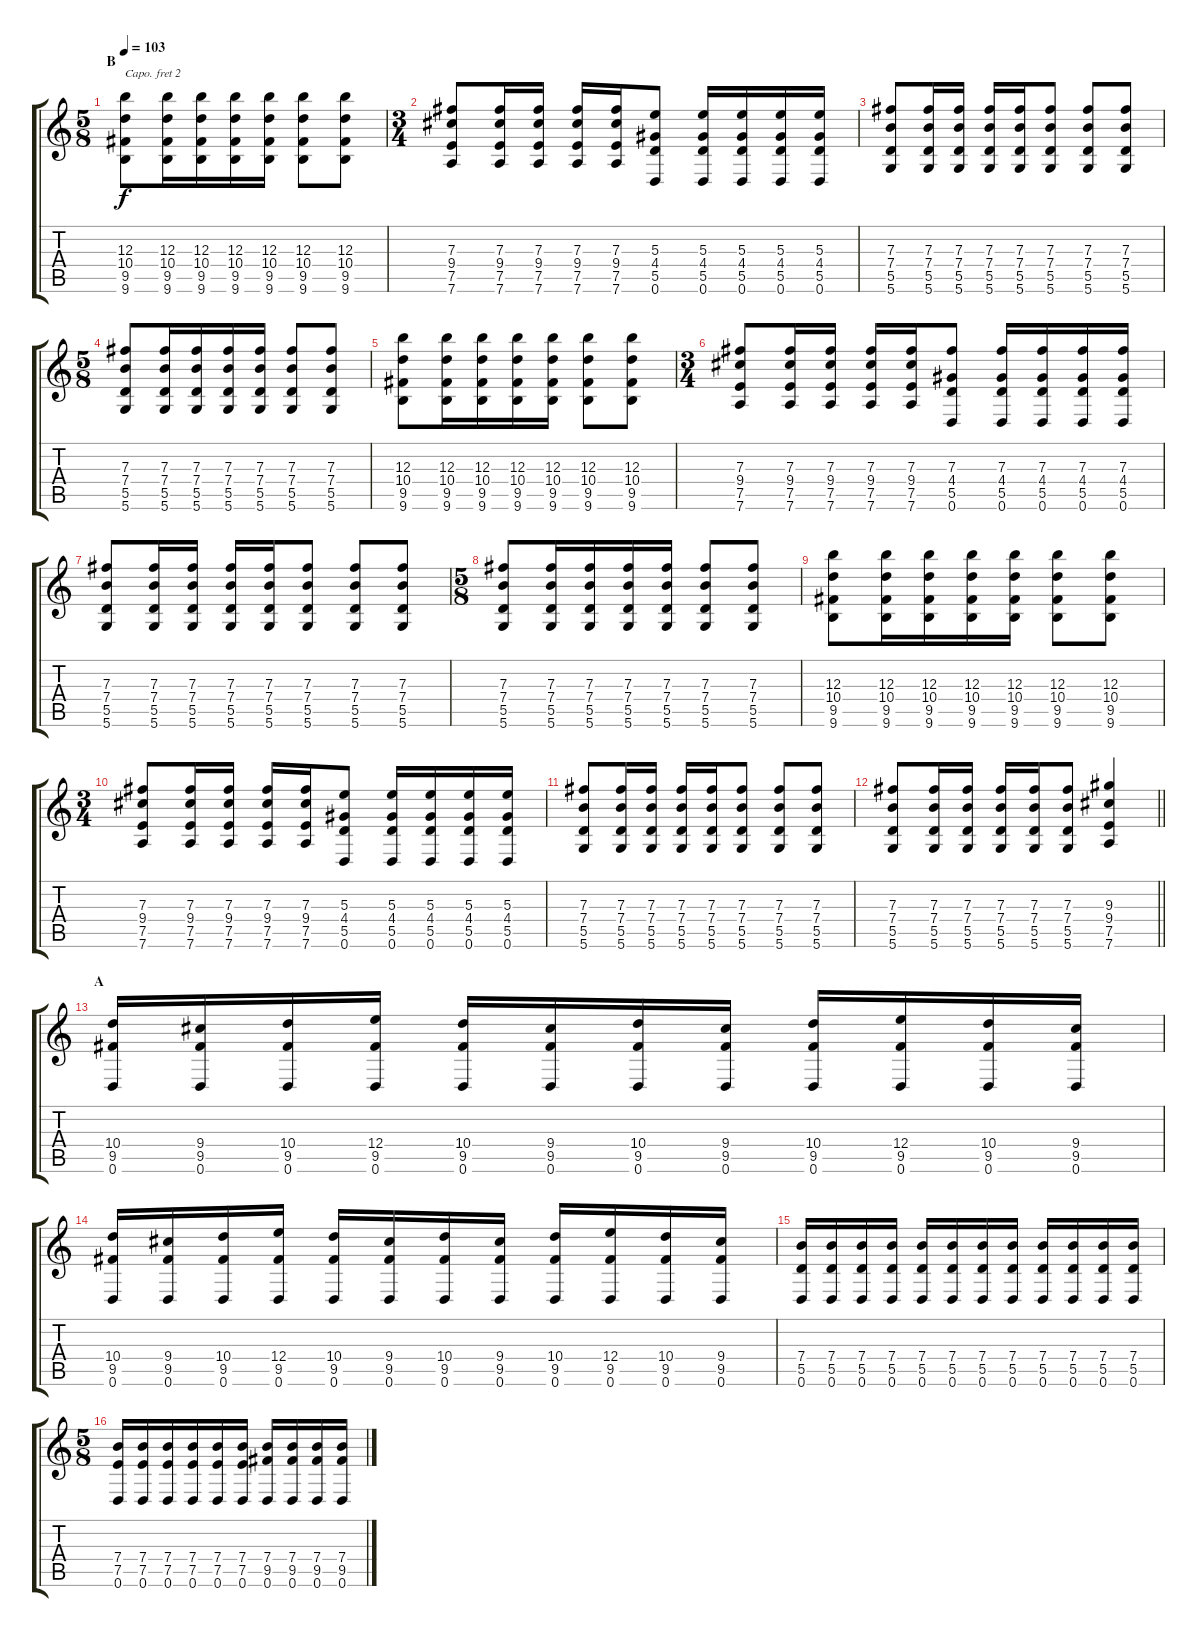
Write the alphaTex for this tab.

\track "" {instrument overdrivenguitar}
\staff {score tabs}
\capo 2
\tuning (G4 E4 A3 D3 G2 C2) {hide}
\ts (5 8)
\section ("" "B")
\tempo 103
\clef g2
\ks c
(12.3 10.4 9.5 9.6).8{dy f} (12.3 10.4 9.5 9.6).16 (12.3 10.4 9.5 9.6).16 (12.3 10.4 9.5 9.6).16 (12.3 10.4 9.5 9.6).16 (12.3 10.4 9.5 9.6).8 (12.3 10.4 9.5 9.6).8 |
\ts (3 4)
(7.3 9.4 7.5 7.6).8 (7.3 9.4 7.5 7.6).16 (7.3 9.4 7.5 7.6).16 (7.3 9.4 7.5 7.6).16 (7.3 9.4 7.5 7.6).16 (5.3 4.4 5.5 0.6).8 (5.3 4.4 5.5 0.6).16 (5.3 4.4 5.5 0.6).16 (5.3 4.4 5.5 0.6).16 (5.3 4.4 5.5 0.6).16 |
(7.3 7.4 5.5 5.6).8 (7.3 7.4 5.5 5.6).16 (7.3 7.4 5.5 5.6).16 (7.3 7.4 5.5 5.6).16 (7.3 7.4 5.5 5.6).16 (7.3 7.4 5.5 5.6).8 (7.3 7.4 5.5 5.6).8 (7.3 7.4 5.5 5.6).8 |
\ts (5 8)
(7.3 7.4 5.5 5.6).8 (7.3 7.4 5.5 5.6).16 (7.3 7.4 5.5 5.6).16 (7.3 7.4 5.5 5.6).16 (7.3 7.4 5.5 5.6).16 (7.3 7.4 5.5 5.6).8 (7.3 7.4 5.5 5.6).8 |
(12.3 10.4 9.5 9.6).8 (12.3 10.4 9.5 9.6).16 (12.3 10.4 9.5 9.6).16 (12.3 10.4 9.5 9.6).16 (12.3 10.4 9.5 9.6).16 (12.3 10.4 9.5 9.6).8 (12.3 10.4 9.5 9.6).8 |
\ts (3 4)
(7.3 9.4 7.5 7.6).8 (7.3 9.4 7.5 7.6).16 (7.3 9.4 7.5 7.6).16 (7.3 9.4 7.5 7.6).16 (7.3 9.4 7.5 7.6).16 (7.3 4.4 5.5 0.6).8 (7.3 4.4 5.5 0.6).16 (7.3 4.4 5.5 0.6).16 (7.3 4.4 5.5 0.6).16 (7.3 4.4 5.5 0.6).16 |
(7.3 7.4 5.5 5.6).8 (7.3 7.4 5.5 5.6).16 (7.3 7.4 5.5 5.6).16 (7.3 7.4 5.5 5.6).16 (7.3 7.4 5.5 5.6).16 (7.3 7.4 5.5 5.6).8 (7.3 7.4 5.5 5.6).8 (7.3 7.4 5.5 5.6).8 |
\ts (5 8)
(7.3 7.4 5.5 5.6).8 (7.3 7.4 5.5 5.6).16 (7.3 7.4 5.5 5.6).16 (7.3 7.4 5.5 5.6).16 (7.3 7.4 5.5 5.6).16 (7.3 7.4 5.5 5.6).8 (7.3 7.4 5.5 5.6).8 |
(12.3 10.4 9.5 9.6).8 (12.3 10.4 9.5 9.6).16 (12.3 10.4 9.5 9.6).16 (12.3 10.4 9.5 9.6).16 (12.3 10.4 9.5 9.6).16 (12.3 10.4 9.5 9.6).8 (12.3 10.4 9.5 9.6).8 |
\ts (3 4)
(7.3 9.4 7.5 7.6).8 (7.3 9.4 7.5 7.6).16 (7.3 9.4 7.5 7.6).16 (7.3 9.4 7.5 7.6).16 (7.3 9.4 7.5 7.6).16 (5.3 4.4 5.5 0.6).8 (5.3 4.4 5.5 0.6).16 (5.3 4.4 5.5 0.6).16 (5.3 4.4 5.5 0.6).16 (5.3 4.4 5.5 0.6).16 |
(7.3 7.4 5.5 5.6).8 (7.3 7.4 5.5 5.6).16 (7.3 7.4 5.5 5.6).16 (7.3 7.4 5.5 5.6).16 (7.3 7.4 5.5 5.6).16 (7.3 7.4 5.5 5.6).8 (7.3 7.4 5.5 5.6).8 (7.3 7.4 5.5 5.6).8 |
\barLineRight lightlight
(7.3 7.4 5.5 5.6).8 (7.3 7.4 5.5 5.6).16 (7.3 7.4 5.5 5.6).16 (7.3 7.4 5.5 5.6).16 (7.3 7.4 5.5 5.6).16 (7.3 7.4 5.5 5.6).8 (9.3 9.4 7.5 7.6).4 |
\section ("" "A")
(10.4 9.5 0.6).16 (9.4 9.5 0.6).16 (10.4 9.5 0.6).16 (12.4 9.5 0.6).16 (10.4 9.5 0.6).16 (9.4 9.5 0.6).16 (10.4 9.5 0.6).16 (9.4 9.5 0.6).16 (10.4 9.5 0.6).16 (12.4 9.5 0.6).16 (10.4 9.5 0.6).16 (9.4 9.5 0.6).16 |
(10.4 9.5 0.6).16 (9.4 9.5 0.6).16 (10.4 9.5 0.6).16 (12.4 9.5 0.6).16 (10.4 9.5 0.6).16 (9.4 9.5 0.6).16 (10.4 9.5 0.6).16 (9.4 9.5 0.6).16 (10.4 9.5 0.6).16 (12.4 9.5 0.6).16 (10.4 9.5 0.6).16 (9.4 9.5 0.6).16 |
(7.4 5.5 0.6).16 (7.4 5.5 0.6).16 (7.4 5.5 0.6).16 (7.4 5.5 0.6).16 (7.4 5.5 0.6).16 (7.4 5.5 0.6).16 (7.4 5.5 0.6).16 (7.4 5.5 0.6).16 (7.4 5.5 0.6).16 (7.4 5.5 0.6).16 (7.4 5.5 0.6).16 (7.4 5.5 0.6).16 |
\ts (5 8)
(7.4 7.5 0.6).16 (7.4 7.5 0.6).16 (7.4 7.5 0.6).16 (7.4 7.5 0.6).16 (7.4 7.5 0.6).16 (7.4 7.5 0.6).16 (7.4 9.5 0.6).16 (7.4 9.5 0.6).16 (7.4 9.5 0.6).16 (7.4 9.5 0.6).16
